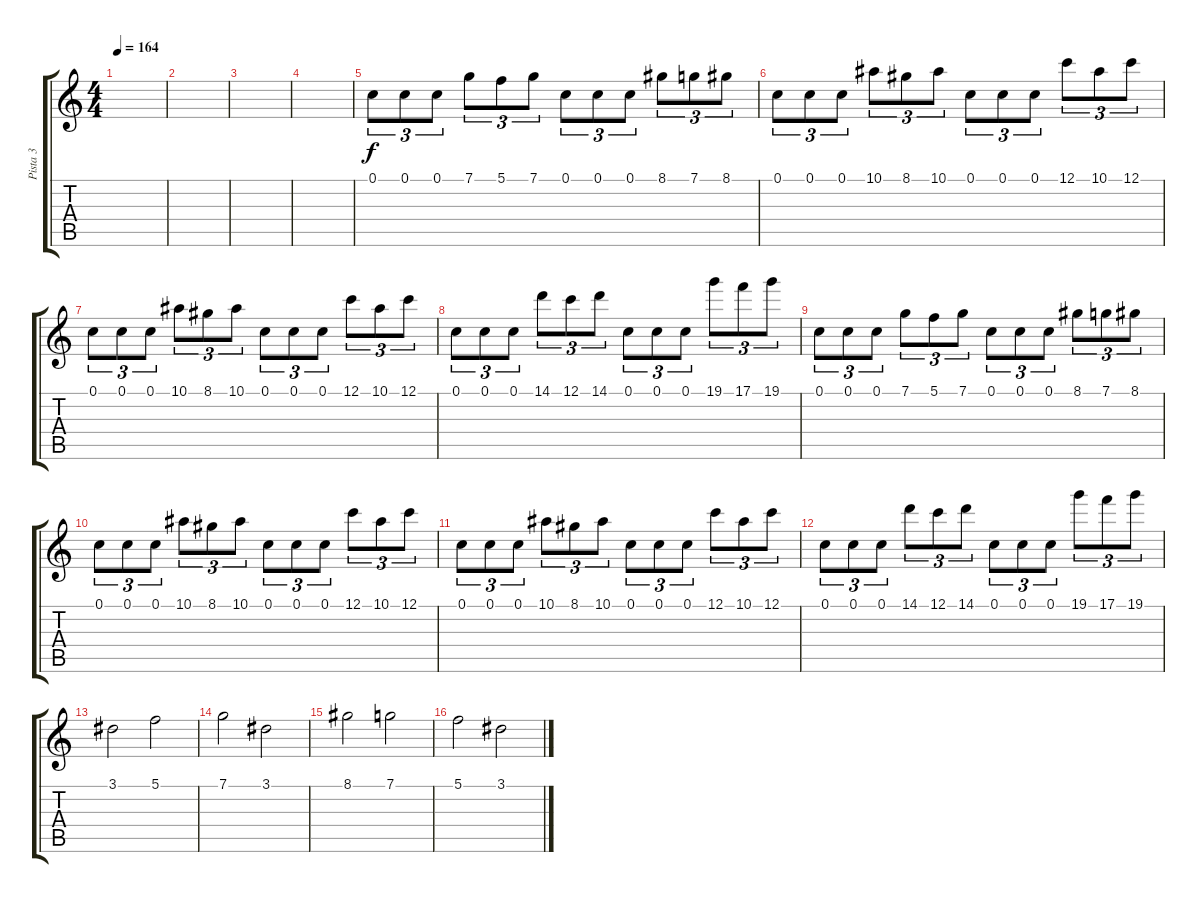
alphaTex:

\track ("Pista 3" "Pista 3") {instrument overdrivenguitar}
\staff {score tabs}
\tuning (C4 G3 Eb3 Bb2 F2 C2) {hide}
\ts (4 4)
\tempo 164
\clef g2
\ks c
|
|
|
|
0.1.8{tu (3 2) volume 13} 0.1.8{tu (3 2)} 0.1.8{tu (3 2)} 7.1.8{tu (3 2)} 5.1.8{tu (3 2)} 7.1.8{tu (3 2)} 0.1.8{tu (3 2)} 0.1.8{tu (3 2)} 0.1.8{tu (3 2)} 8.1.8{tu (3 2)} 7.1.8{tu (3 2)} 8.1.8{tu (3 2)} |
0.1.8{tu (3 2) volume 13} 0.1.8{tu (3 2)} 0.1.8{tu (3 2)} 10.1.8{tu (3 2)} 8.1.8{tu (3 2)} 10.1.8{tu (3 2)} 0.1.8{tu (3 2)} 0.1.8{tu (3 2)} 0.1.8{tu (3 2)} 12.1.8{tu (3 2)} 10.1.8{tu (3 2)} 12.1.8{tu (3 2)} |
0.1.8{tu (3 2) volume 13} 0.1.8{tu (3 2)} 0.1.8{tu (3 2)} 10.1.8{tu (3 2)} 8.1.8{tu (3 2)} 10.1.8{tu (3 2)} 0.1.8{tu (3 2)} 0.1.8{tu (3 2)} 0.1.8{tu (3 2)} 12.1.8{tu (3 2)} 10.1.8{tu (3 2)} 12.1.8{tu (3 2)} |
0.1.8{tu (3 2) volume 13} 0.1.8{tu (3 2)} 0.1.8{tu (3 2)} 14.1.8{tu (3 2)} 12.1.8{tu (3 2)} 14.1.8{tu (3 2)} 0.1.8{tu (3 2)} 0.1.8{tu (3 2)} 0.1.8{tu (3 2)} 19.1.8{tu (3 2)} 17.1.8{tu (3 2)} 19.1.8{tu (3 2)} |
0.1.8{tu (3 2) volume 13} 0.1.8{tu (3 2)} 0.1.8{tu (3 2)} 7.1.8{tu (3 2)} 5.1.8{tu (3 2)} 7.1.8{tu (3 2)} 0.1.8{tu (3 2)} 0.1.8{tu (3 2)} 0.1.8{tu (3 2)} 8.1.8{tu (3 2)} 7.1.8{tu (3 2)} 8.1.8{tu (3 2)} |
0.1.8{tu (3 2) volume 13} 0.1.8{tu (3 2)} 0.1.8{tu (3 2)} 10.1.8{tu (3 2)} 8.1.8{tu (3 2)} 10.1.8{tu (3 2)} 0.1.8{tu (3 2)} 0.1.8{tu (3 2)} 0.1.8{tu (3 2)} 12.1.8{tu (3 2)} 10.1.8{tu (3 2)} 12.1.8{tu (3 2)} |
0.1.8{tu (3 2) volume 13} 0.1.8{tu (3 2)} 0.1.8{tu (3 2)} 10.1.8{tu (3 2)} 8.1.8{tu (3 2)} 10.1.8{tu (3 2)} 0.1.8{tu (3 2)} 0.1.8{tu (3 2)} 0.1.8{tu (3 2)} 12.1.8{tu (3 2)} 10.1.8{tu (3 2)} 12.1.8{tu (3 2)} |
0.1.8{tu (3 2) volume 13} 0.1.8{tu (3 2)} 0.1.8{tu (3 2)} 14.1.8{tu (3 2)} 12.1.8{tu (3 2)} 14.1.8{tu (3 2)} 0.1.8{tu (3 2)} 0.1.8{tu (3 2)} 0.1.8{tu (3 2)} 19.1.8{tu (3 2)} 17.1.8{tu (3 2)} 19.1.8{tu (3 2)} |
3.1.2 5.1.2 |
7.1.2 3.1.2 |
8.1.2 7.1.2 |
5.1.2 3.1.2
